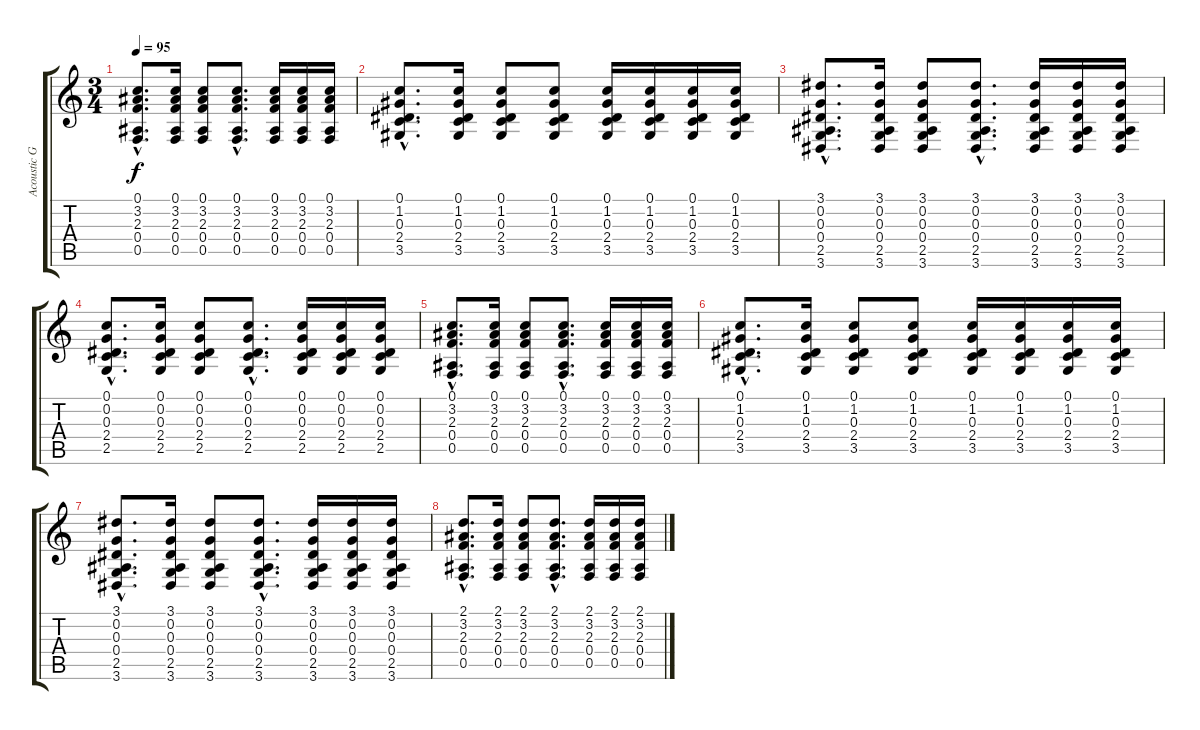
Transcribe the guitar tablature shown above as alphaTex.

\track ("Acoustic Guitar I" "Acoustic G") {instrument acousticguitarsteel}
\staff {score tabs}
\tuning (C4 G3 Eb3 Bb2 F2 C2) {hide}
\ts (3 4)
\tempo 95
\clef g2
\ks c
(0.1{hac} 3.2{hac} 2.3{hac} 0.4{hac} 0.5{hac}).8{d dy f} (0.1 3.2 2.3 0.4 0.5).16 (0.1 3.2 2.3 0.4 0.5).8 (0.1{hac} 3.2{hac} 2.3{hac} 0.4{hac} 0.5{hac}).8{d} (0.1 3.2 2.3 0.4 0.5).16 (0.1 3.2 2.3 0.4 0.5).16 (0.1 3.2 2.3 0.4 0.5).16 |
(0.1{hac} 1.2{hac} 0.3{hac} 2.4{hac} 3.5{hac}).8{d} (0.1 1.2 0.3 2.4 3.5).16 (0.1 1.2 0.3 2.4 3.5).8 (0.1 1.2 0.3 2.4 3.5).8 (0.1 1.2 0.3 2.4 3.5).16 (0.1 1.2 0.3 2.4 3.5).16 (0.1 1.2 0.3 2.4 3.5).16 (0.1 1.2 0.3 2.4 3.5).16 |
(3.1{hac} 0.2{hac} 0.3{hac} 0.4{hac} 2.5{hac} 3.6{hac}).8{d} (3.1 0.2 0.3 0.4 2.5 3.6).16 (3.1 0.2 0.3 0.4 2.5 3.6).8 (3.1{hac} 0.2{hac} 0.3{hac} 0.4{hac} 2.5{hac} 3.6{hac}).8{d} (3.1 0.2 0.3 0.4 2.5 3.6).16 (3.1 0.2 0.3 0.4 2.5 3.6).16 (3.1 0.2 0.3 0.4 2.5 3.6).16 |
(0.1{hac} 0.2{hac} 0.3{hac} 2.4{hac} 2.5{hac}).8{d} (0.1 0.2 0.3 2.4 2.5).16 (0.1 0.2 0.3 2.4 2.5).8 (0.1{hac} 0.2{hac} 0.3{hac} 2.4{hac} 2.5{hac}).8{d} (0.1 0.2 0.3 2.4 2.5).16 (0.1 0.2 0.3 2.4 2.5).16 (0.1 0.2 0.3 2.4 2.5).16 |
(0.1{hac} 3.2{hac} 2.3{hac} 0.4{hac} 0.5{hac}).8{d} (0.1 3.2 2.3 0.4 0.5).16 (0.1 3.2 2.3 0.4 0.5).8 (0.1{hac} 3.2{hac} 2.3{hac} 0.4{hac} 0.5{hac}).8{d} (0.1 3.2 2.3 0.4 0.5).16 (0.1 3.2 2.3 0.4 0.5).16 (0.1 3.2 2.3 0.4 0.5).16 |
(0.1{hac} 1.2{hac} 0.3{hac} 2.4{hac} 3.5{hac}).8{d} (0.1 1.2 0.3 2.4 3.5).16 (0.1 1.2 0.3 2.4 3.5).8 (0.1 1.2 0.3 2.4 3.5).8 (0.1 1.2 0.3 2.4 3.5).16 (0.1 1.2 0.3 2.4 3.5).16 (0.1 1.2 0.3 2.4 3.5).16 (0.1 1.2 0.3 2.4 3.5).16 |
(3.1{hac} 0.2{hac} 0.3{hac} 0.4{hac} 2.5{hac} 3.6{hac}).8{d} (3.1 0.2 0.3 0.4 2.5 3.6).16 (3.1 0.2 0.3 0.4 2.5 3.6).8 (3.1{hac} 0.2{hac} 0.3{hac} 0.4{hac} 2.5{hac} 3.6{hac}).8{d} (3.1 0.2 0.3 0.4 2.5 3.6).16 (3.1 0.2 0.3 0.4 2.5 3.6).16 (3.1 0.2 0.3 0.4 2.5 3.6).16 |
(2.1{hac} 3.2{hac} 2.3{hac} 0.4{hac} 0.5{hac}).8{d} (2.1 3.2 2.3 0.4 0.5).16 (2.1 3.2 2.3 0.4 0.5).8 (2.1{hac} 3.2{hac} 2.3{hac} 0.4{hac} 0.5{hac}).8{d} (2.1 3.2 2.3 0.4 0.5).16 (2.1 3.2 2.3 0.4 0.5).16 (2.1 3.2 2.3 0.4 0.5).16
